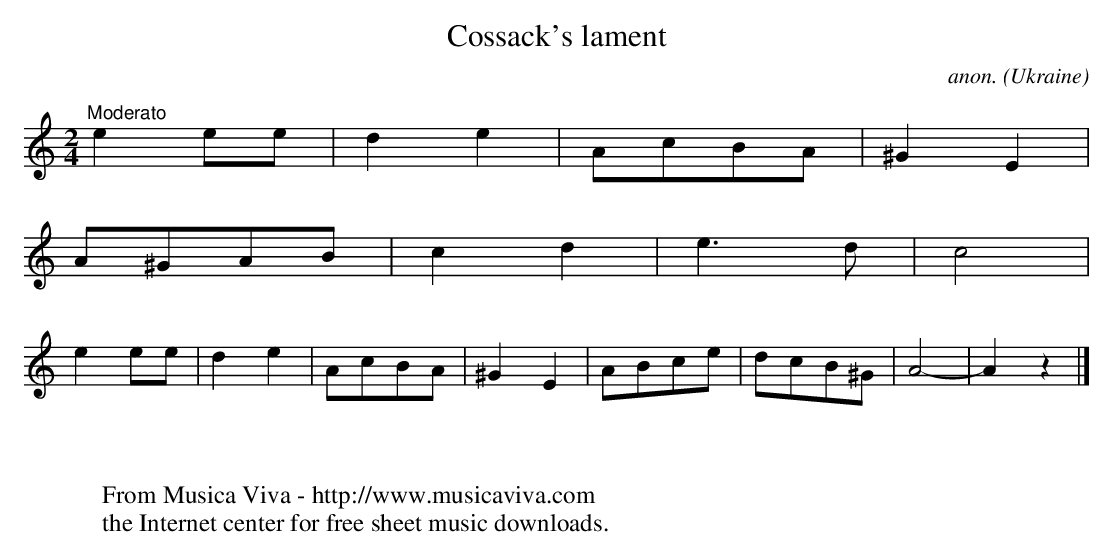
X:1
T:Cossack's lament
C:anon.
O:Ukraine
M:2/4
L:1/8
K:Am
"^Moderato"e2ee|d2e2|AcBA|^G2E2|
A^GAB|c2d2|e3d|c4|
e2ee|d2e2|AcBA|^G2E2|ABce|dcB^G|A4-|A2z2|]
W:
W:
W:  From Musica Viva - http://www.musicaviva.com
W:  the Internet center for free sheet music downloads.
